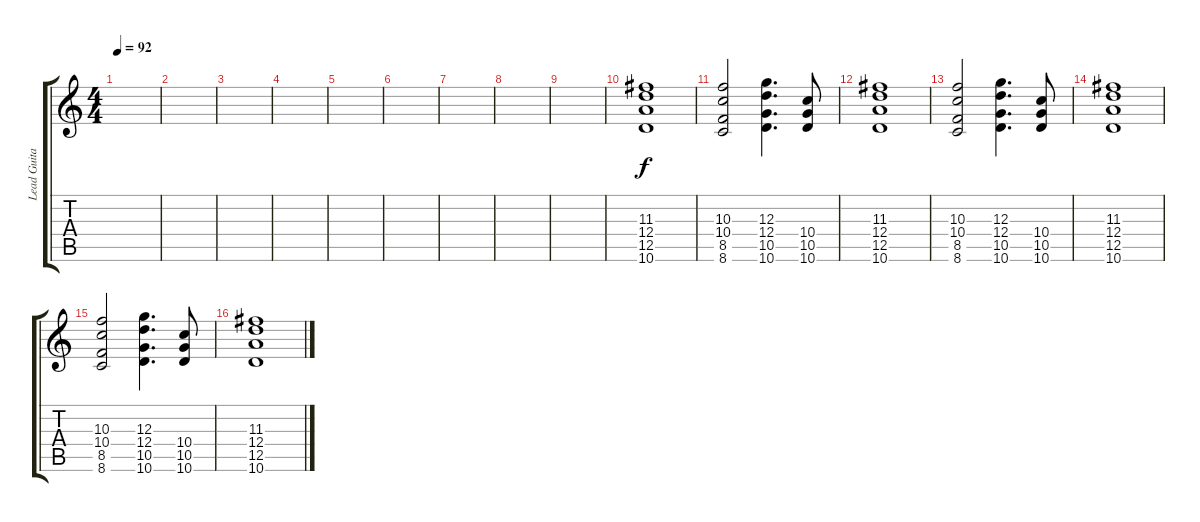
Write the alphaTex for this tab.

\track ("Lead Guitar" "Lead Guita") {instrument overdrivenguitar}
\staff {score tabs}
\tuning (E4 B3 G3 D3 A2 E2) {hide}
\ts (4 4)
\tempo 92
\clef g2
\ks c
|
|
|
|
|
|
|
|
|
(11.3 12.4 12.5 10.6).1 |
(10.3 10.4 8.5 8.6).2 (12.3 12.4 10.5 10.6).4{d} (10.4 10.5 10.6).8 |
(11.3 12.4 12.5 10.6).1 |
(10.3 10.4 8.5 8.6).2 (12.3 12.4 10.5 10.6).4{d} (10.4 10.5 10.6).8 |
(11.3 12.4 12.5 10.6).1 |
(10.3 10.4 8.5 8.6).2 (12.3 12.4 10.5 10.6).4{d} (10.4 10.5 10.6).8 |
(11.3 12.4 12.5 10.6).1
